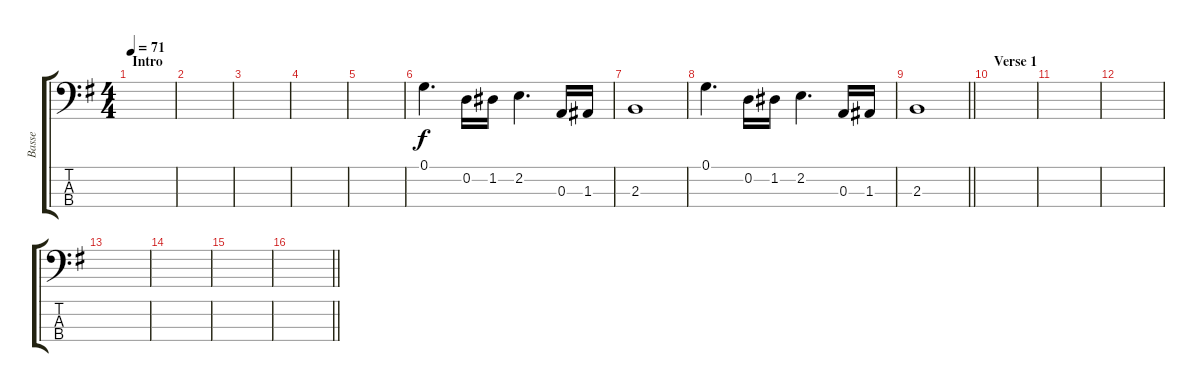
\track ("Basse" "Basse") {instrument electricbasspick}
\staff {score tabs}
\tuning (G2 D2 A1 E1) {hide}
\ts (4 4)
\section ("" "Intro")
\tempo 71
\tempo 200
\tempo 71
\clef f4
\ks eminor
|
|
|
|
|
0.1.4{d} 0.2.16 1.2.16 2.2.4{d} 0.3.16 1.3.16 |
2.3.1 |
0.1.4{d} 0.2.16 1.2.16 2.2.4{d} 0.3.16 1.3.16 |
\barLineRight lightlight
2.3.1 |
\section ("" "Verse 1")
|
|
|
|
|
|
\barLineRight lightlight
